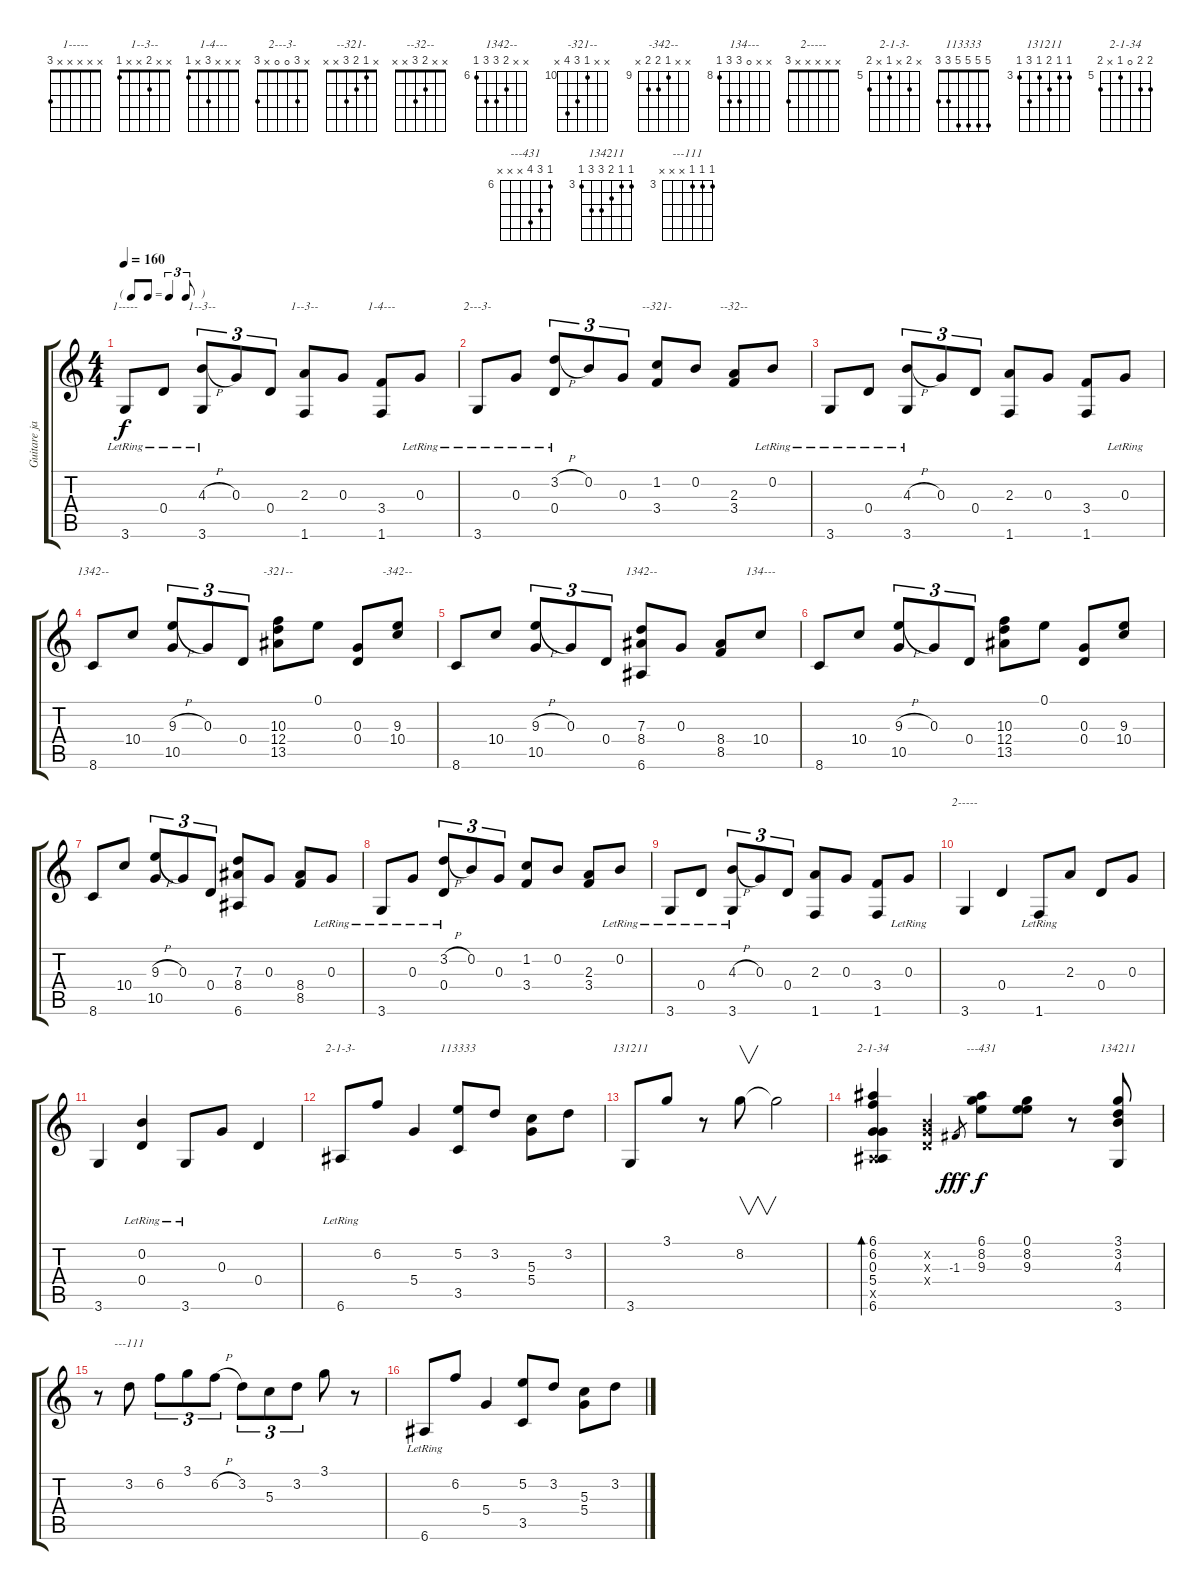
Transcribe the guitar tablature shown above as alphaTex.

\track ("Guitare janvier 2001" "Guitare ja") {instrument acousticguitarnylon}
\staff {score tabs}
\tuning (E4 B3 G3 D3 A2 E2) {hide}
\chord ("1-----" x x x x x 3)
\chord ("1--3--" x x 4 x x 3)
\chord ("1--3--" x x 2 x x 1)
\chord ("1-4---" x x x 3 x 1)
\chord ("2---3-" x 3 0 0 x 3)
\chord ("--321-" x 1 2 3 x x)
\chord ("--32--" x x 2 3 x x)
\chord ("1342--" x x 9 10 10 8) {firstfret 8}
\chord ("-321--" x x 10 12 13 x) {firstfret 10}
\chord ("-342--" x x 9 10 10 x) {firstfret 9}
\chord ("1342--" x x 7 8 8 6) {firstfret 6}
\chord ("134---" x x 0 10 10 8) {firstfret 8}
\chord ("2-----" x x x x x 3)
\chord ("2-1-3-" x 6 x 5 x 6) {firstfret 5}
\chord ("113333" 5 5 5 5 3 3)
\chord ("131211" 3 3 4 3 5 3) {firstfret 3}
\chord ("2-1-34" 6 6 0 5 x 6) {firstfret 5}
\chord ("---431" 6 8 9 x x x) {firstfret 6}
\chord ("134211" 3 3 4 5 5 3) {firstfret 3}
\chord ("---111" 3 3 3 x x x) {firstfret 3}
\ts (4 4)
\tf triplet8th
\tempo 160
\clef g2
\ks c
3.6{lr}.8{ch "1-----" dy f} 0.4{lr}.8 (4.3{h} 3.6{lr}).8{tu (3 2) ch "1--3--"} 0.3.8{tu (3 2)} 0.4.8{tu (3 2)} (2.3 1.6).8{ch "1--3--"} 0.3.8 (3.4 1.6).8{ch "1-4---"} 0.3{lr}.8 |
3.6{lr}.8{ch "2---3-"} 0.3{lr}.8 (3.2{h} 0.4{lr}).8{tu (3 2)} 0.2.8{tu (3 2)} 0.3.8{tu (3 2)} (1.2 3.4).8{ch "--321-"} 0.2.8 (2.3 3.4).8{ch "--32--"} 0.2{lr}.8 |
3.6{lr}.8 0.4{lr}.8 (4.3{h} 3.6{lr}).8{tu (3 2)} 0.3.8{tu (3 2)} 0.4.8{tu (3 2)} (2.3 1.6).8 0.3.8 (3.4 1.6).8 0.3{lr}.8 |
8.6.8{ch "1342--"} 10.4.8 (9.3{h} 10.5).8{tu (3 2)} 0.3.8{tu (3 2)} 0.4.8{tu (3 2)} (10.3 12.4 13.5).8{ch "-321--"} 0.1.8 (0.3 0.4).8 (9.3 10.4).8{ch "-342--"} |
8.6.8 10.4.8 (9.3{h} 10.5).8{tu (3 2)} 0.3.8{tu (3 2)} 0.4.8{tu (3 2)} (7.3 8.4 6.6).8{ch "1342--"} 0.3.8 (8.4 8.5).8 10.4.8{ch "134---"} |
8.6.8 10.4.8 (9.3{h} 10.5).8{tu (3 2)} 0.3.8{tu (3 2)} 0.4.8{tu (3 2)} (10.3 12.4 13.5).8 0.1.8 (0.3 0.4).8 (9.3 10.4).8 |
8.6.8 10.4.8 (9.3{h} 10.5).8{tu (3 2)} 0.3.8{tu (3 2)} 0.4.8{tu (3 2)} (7.3 8.4 6.6).8 0.3.8 (8.4 8.5).8 0.3{lr}.8 |
3.6{lr}.8 0.3{lr}.8 (3.2{h} 0.4{lr}).8{tu (3 2)} 0.2.8{tu (3 2)} 0.3.8{tu (3 2)} (1.2 3.4).8 0.2.8 (2.3 3.4).8 0.2{lr}.8 |
3.6{lr}.8 0.4{lr}.8 (4.3{h} 3.6{lr}).8{tu (3 2)} 0.3.8{tu (3 2)} 0.4.8{tu (3 2)} (2.3 1.6).8 0.3.8 (3.4 1.6).8 0.3{lr}.8 |
3.6.4{ch "2-----"} 0.4.4 1.6{lr}.8 2.3.8 0.4.8 0.3.8 |
3.6.4 (0.2{lr} 0.4).4 3.6{lr}.8 0.3.8 0.4.4 |
6.6{lr}.8{ch "2-1-3-"} 6.2.8 5.4.4 (5.2 3.5).8{ch "113333"} 3.2.8 (5.3 5.4).8 3.2.8 |
3.6.8{ch "131211"} 3.1.8 r.8 8.2.8{v} 8.2{t}.2 |
(6.1 6.2 0.3 5.4 0.5{x} 6.6).4{bd 60 ch "2-1-34"} (0.2{x} 0.3{x} 0.4{x}).4 -1.3.8{gr dy fff} (6.1 8.2 9.3).8{ch "---431" dy f} (0.1 8.2 9.3).8 r.8 (3.1 3.2 4.3 3.6).8{ch "134211"} |
r.8 3.2.8{ch "---111"} 6.2.8{tu (3 2)} 3.1.8{tu (3 2)} 6.2{h}.8{tu (3 2)} 3.2.8{tu (3 2)} 5.3.8{tu (3 2)} 3.2.8{tu (3 2)} 3.1.8 r.8 |
6.6{lr}.8 6.2.8 5.4.4 (5.2 3.5).8 3.2.8 (5.3 5.4).8 3.2.8
